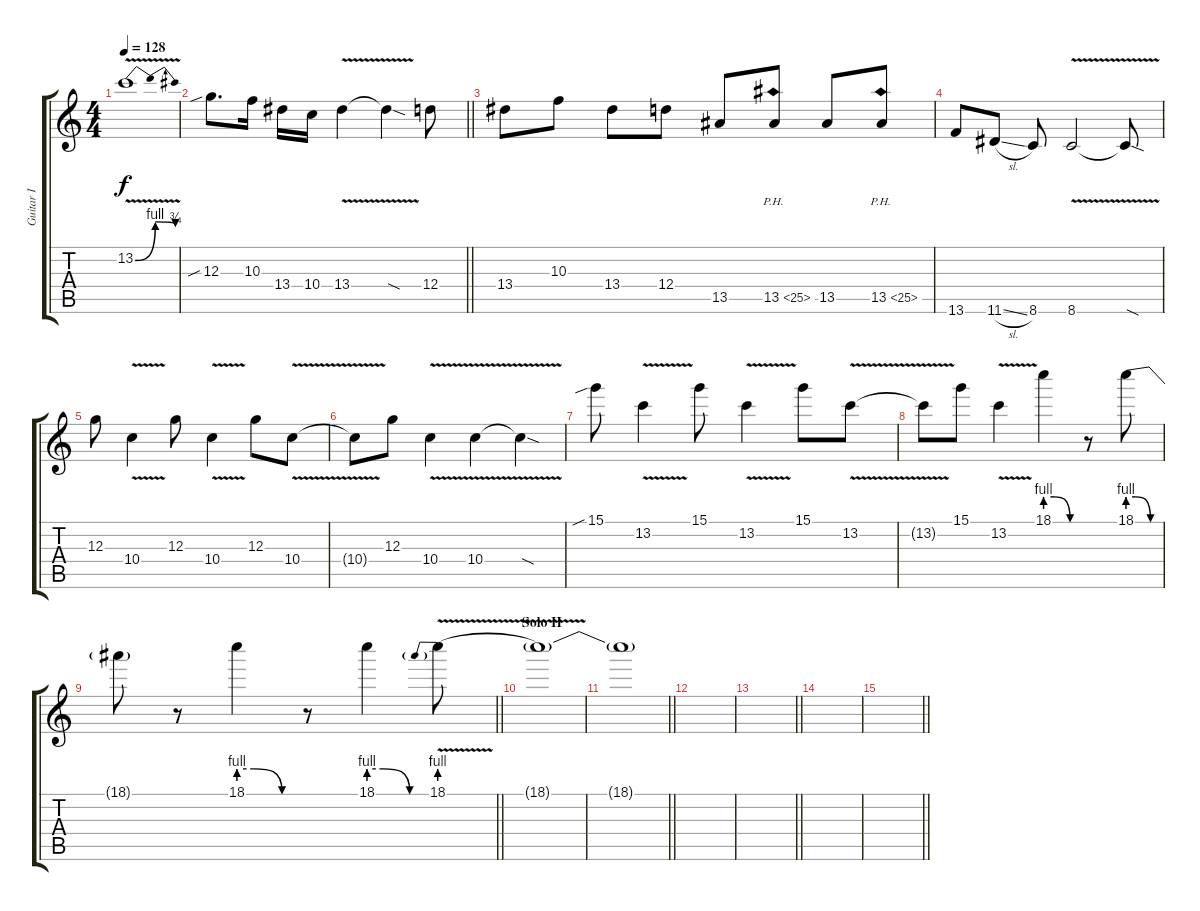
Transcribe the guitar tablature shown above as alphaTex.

\track ("Guitar I" "Guitar I") {instrument distortionguitar}
\staff {score tabs}
\tuning (E4 B3 G3 D3 A2 E2) {hide}
\ts (4 4)
\tempo 128
\clef g2
\ks c
13.2{be (bendrelease 0 0 15 4 30 4 60 3) v}.1{dy f} |
\barLineRight lightlight
12.3{sib}.8{d} 10.3.16 13.4.16 10.4.16 13.4{v}.4 13.4{sod t}.4 12.4.8 |
13.4.8 10.3.8 13.4.8 12.4.8 13.5.8 13.5{ph 12}.8 13.5.8 13.5{ph 12}.8 |
13.6.8 11.6{sl}.8 8.6.8 8.6{v}.2 8.6{sod t}.8 |
12.3.8 10.4{v}.4 12.3.8 10.4{v}.4 12.3.8 10.4{v}.8 |
10.4{t}.8 12.3.8 10.4{v}.4 10.4{v}.4 10.4{sod t}.4 |
15.1{sib}.8 13.2{v}.4 15.1.8 13.2{v}.4 15.1.8 13.2{v}.8 |
13.2{t}.8 15.1.8 13.2{v}.4 18.1{be (custom 0 4 15 4 43 0 60 0)}.4 r.8 18.1{be (custom 0 4 15 4 43 0 60 0)}.8 |
\barLineRight lightlight
18.1{t}.8 r.8 18.1{be (custom 0 4 15 4 43 0 60 0)}.4 r.8 18.1{be (custom 0 4 15 4 43 0 60 0)}.4 18.1{be (prebend 0 4 60 4) v}.8 |
\section ("" "Solo II")
18.1{t}.1 |
\barLineRight lightlight
18.1{t}.1 |
|
\barLineRight lightlight
|
|
\barLineRight lightlight
